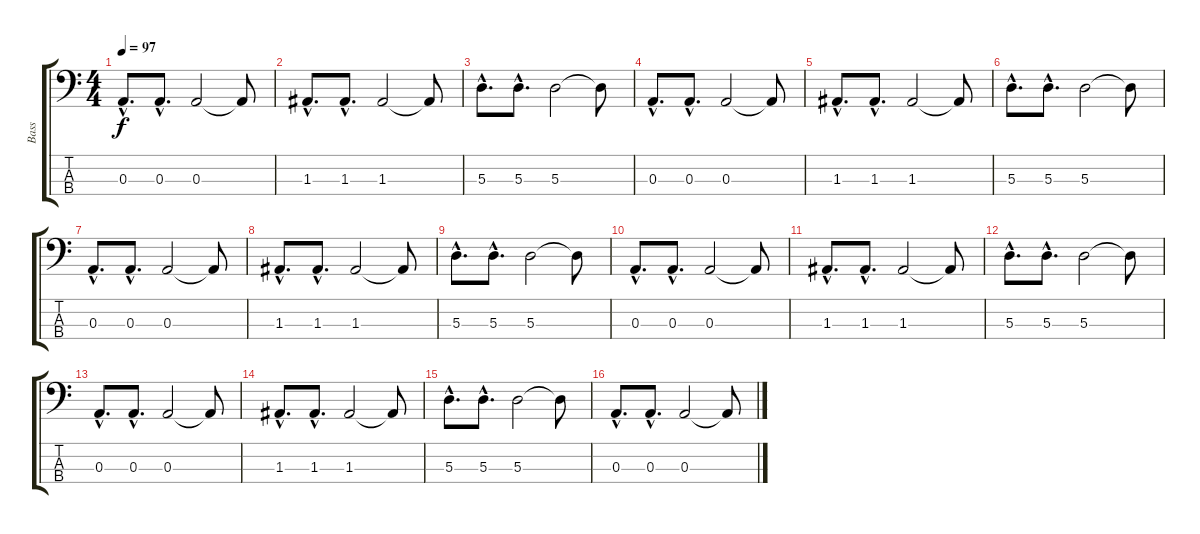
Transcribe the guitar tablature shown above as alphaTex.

\track ("Bass" "Bass") {instrument electricbassfinger}
\staff {score tabs}
\tuning (G2 D2 A1 E1) {hide}
\ts (4 4)
\tempo 97
\clef f4
\ks c
0.3{hac}.8{d dy f} 0.3{hac}.8{d} 0.3.2 0.3{t}.8 |
1.3{hac}.8{d} 1.3{hac}.8{d} 1.3.2 1.3{t}.8 |
5.3{hac}.8{d} 5.3{hac}.8{d} 5.3.2 5.3{t}.8 |
0.3{hac}.8{d} 0.3{hac}.8{d} 0.3.2 0.3{t}.8 |
1.3{hac}.8{d} 1.3{hac}.8{d} 1.3.2 1.3{t}.8 |
5.3{hac}.8{d} 5.3{hac}.8{d} 5.3.2 5.3{t}.8 |
0.3{hac}.8{d} 0.3{hac}.8{d} 0.3.2 0.3{t}.8 |
1.3{hac}.8{d} 1.3{hac}.8{d} 1.3.2 1.3{t}.8 |
5.3{hac}.8{d} 5.3{hac}.8{d} 5.3.2 5.3{t}.8 |
0.3{hac}.8{d} 0.3{hac}.8{d} 0.3.2 0.3{t}.8 |
1.3{hac}.8{d} 1.3{hac}.8{d} 1.3.2 1.3{t}.8 |
5.3{hac}.8{d} 5.3{hac}.8{d} 5.3.2 5.3{t}.8 |
0.3{hac}.8{d} 0.3{hac}.8{d} 0.3.2 0.3{t}.8 |
1.3{hac}.8{d} 1.3{hac}.8{d} 1.3.2 1.3{t}.8 |
5.3{hac}.8{d} 5.3{hac}.8{d} 5.3.2 5.3{t}.8 |
0.3{hac}.8{d} 0.3{hac}.8{d} 0.3.2 0.3{t}.8
